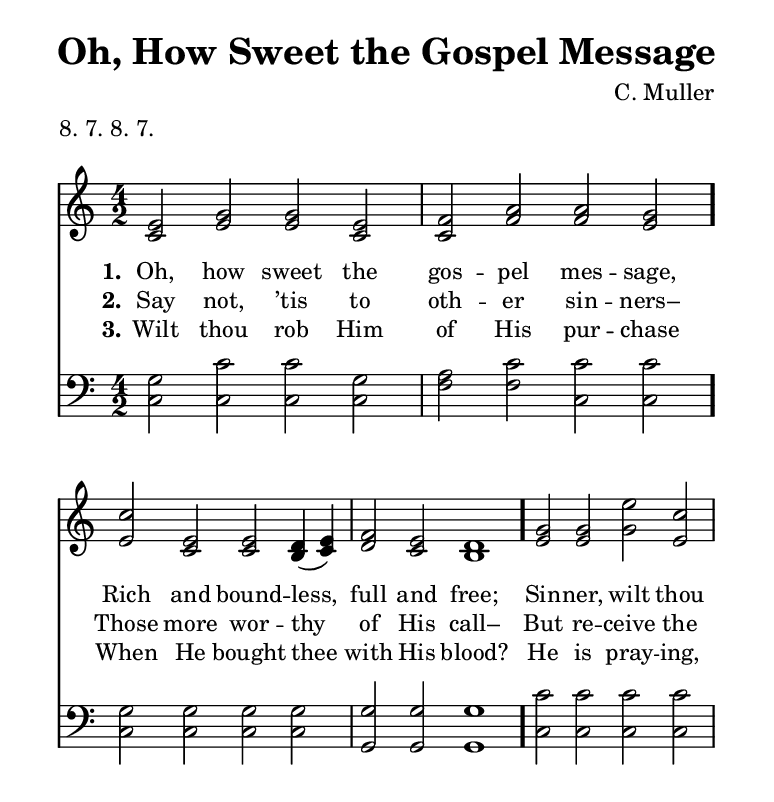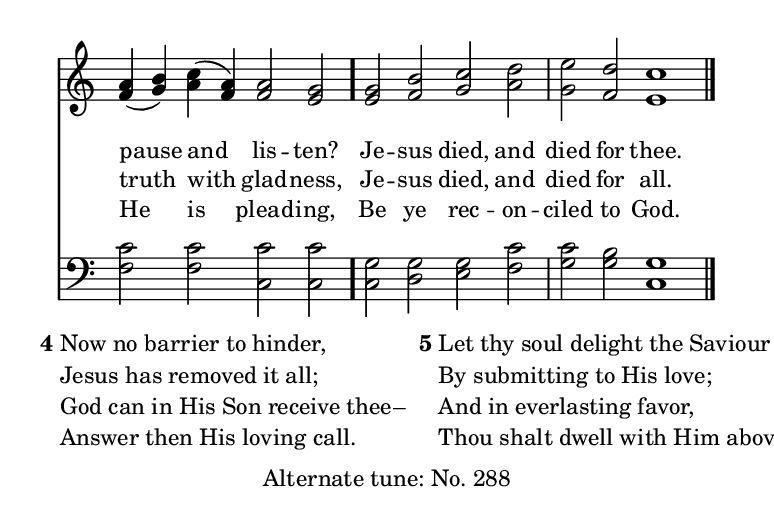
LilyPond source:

\include "common/global.ily"
\paper {
  \include "common/paper.ily"
  ragged-bottom = ##t
  ragged-last-bottom = ##t
  systems-per-page = #(cond (is-eogsized 2) (#t #f))
}

\header{
  %gospel
  hymnnumber = "97"
  title = "Oh, How Sweet the Gospel Message"
  tunename = "Halle"
  meter = "8. 7. 8. 7."
  poet = ""
  composer = "C. Muller"
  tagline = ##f
}

% for fermata in MIDI
ta = { \tempo 2=80 }
tb = { \tempo 2=40 }

patternAA = { c2 }
patternAB = { c2 c2 c2 c2 | c4( c4) c4( c4) c2 c2 }

patternBA = { c2 c2 c2 c4( c4) | c2 c2 c1 }
patternBB = { c2 c2 c2 c2 | c2 c2 c1 }

global = {
  \include "common/overrides.ily"
  \override Staff.TimeSignature.style = #'numbered
  \time 4/2
  \override Score.MetronomeMark.transparent = ##t % hide all fermata changes too
  \ta
  \key c \major
  \autoBeamOff
}

notesSoprano = {
\global
\relative c' {

  \changePitch \patternAA { e g g e | f a a g }
  \changePitch \patternBA { c e, e d e | f e d }
  \changePitch \patternAB { g g e' c | a b c a a g }
  \changePitch \patternBB { g b c d | e d c }

  \bar "|."

}
}

notesAlto = {
\global
\relative e' {

  \changePitch \patternAA { c e e c | c f f e }
  \changePitch \patternBA { e c c b c | d c b }
  \changePitch \patternAB { e e g e | f g a f f e }
  \changePitch \patternBB { e f g a | g f e }

}
}

notesTenor = {
\global
\relative a {

  \changePitch \patternAA { g c c g | a c c c }
  \changePitch \patternBB { g g g g | g g g }
  \changePitch \patternAA { c c c c | c c c c }
  \changePitch \patternBB { g g g c | c b g }

}
}

notesBass = {
\global
\relative f {

  \changePitch \patternAA { c c c c | f f c c }
  \changePitch \patternBB { c c c c | g g g }
  \changePitch \patternAA { c c c c | f f c c }
  \changePitch \patternBB { c d e f | g g c, }

}
}

wordsA = \lyricmode {
\set stanza = "1."

Oh, how sweet the gos -- pel mes -- sage, \bar "."
Rich and bound -- less, full and free; \bar "." \eogbreak
Sin -- ner, wilt thou pause and lis -- ten? \bar "."
Je -- sus died, and died for thee. \bar "." \eogbreak

}

wordsB = \lyricmode {
\set stanza = "2."

Say not, ’tis to oth -- er sin -- ners–
Those more wor -- thy of His call–
But re -- ceive the truth with glad -- ness,
Je -- sus died, and died for all.

}

wordsC = \lyricmode {
\set stanza = "3."

Wilt thou rob Him of His pur -- chase
When He bought thee with His blood?
He is pray -- ing, He is plead -- ing,
Be ye rec -- on -- ciled to God.

}

wordsD = \markuplist {

\line { Now no barrier to hinder, }
\line { Jesus has removed it all; }
\line { God can in His Son receive thee– }
\line { Answer then His loving call. }

}

wordsE = \markuplist {

\line { Let thy soul delight the Saviour }
\line { By submitting to His love; }
\line { And in everlasting favor, }
\line { Thou shalt dwell with Him above. }

}

\score {
  \context ChoirStaff <<
    \context Staff = upper <<
      \set Staff.autoBeaming = ##f
      \set ChoirStaff.systemStartDelimiter = #'SystemStartBar
      \set ChoirStaff.printPartCombineTexts = ##f
      \partcombine #'(2 . 9) \notesSoprano \notesAlto
      \context NullVoice = sopranos { \voiceOne << \notesSoprano >> }
      \context NullVoice = altos { \voiceTwo << \notesAlto >> }
      \context Lyrics = one   \lyricsto sopranos \wordsA
      \context Lyrics = two   \lyricsto sopranos \wordsB
      \context Lyrics = three \lyricsto sopranos \wordsC
    >>
    \context Staff = men <<
      \set Staff.autoBeaming = ##f
      \clef bass
      \set ChoirStaff.printPartCombineTexts = ##f
      \partcombine #'(2 . 9) \notesTenor \notesBass
      \context NullVoice = tenors { \voiceOne << \notesTenor >> }
      \context NullVoice = basses { \voiceTwo << \notesBass >> }
    >>
  >>
  \layout {
    \include "common/layout.ily"
  }
  \midi{
    \include "common/midi.ily"
  }
}

\noPageBreak

\markup { \raise #5 \fill-line {
  \hspace #0.1
  \line{ \bold 4 \column { \wordsD } }
  \hspace #0.1
  \line{ \bold 5 \column { \wordsE } }
  \hspace #0.1
} }

\noPageBreak

\markup { \vspace #1 \fill-line { \line { Alternate tune: No. 288 } } }

\version "2.19.49"  % necessary for upgrading to future LilyPond versions.

% vi:set et ts=2 sw=2 ai nocindent syntax=lilypond:
